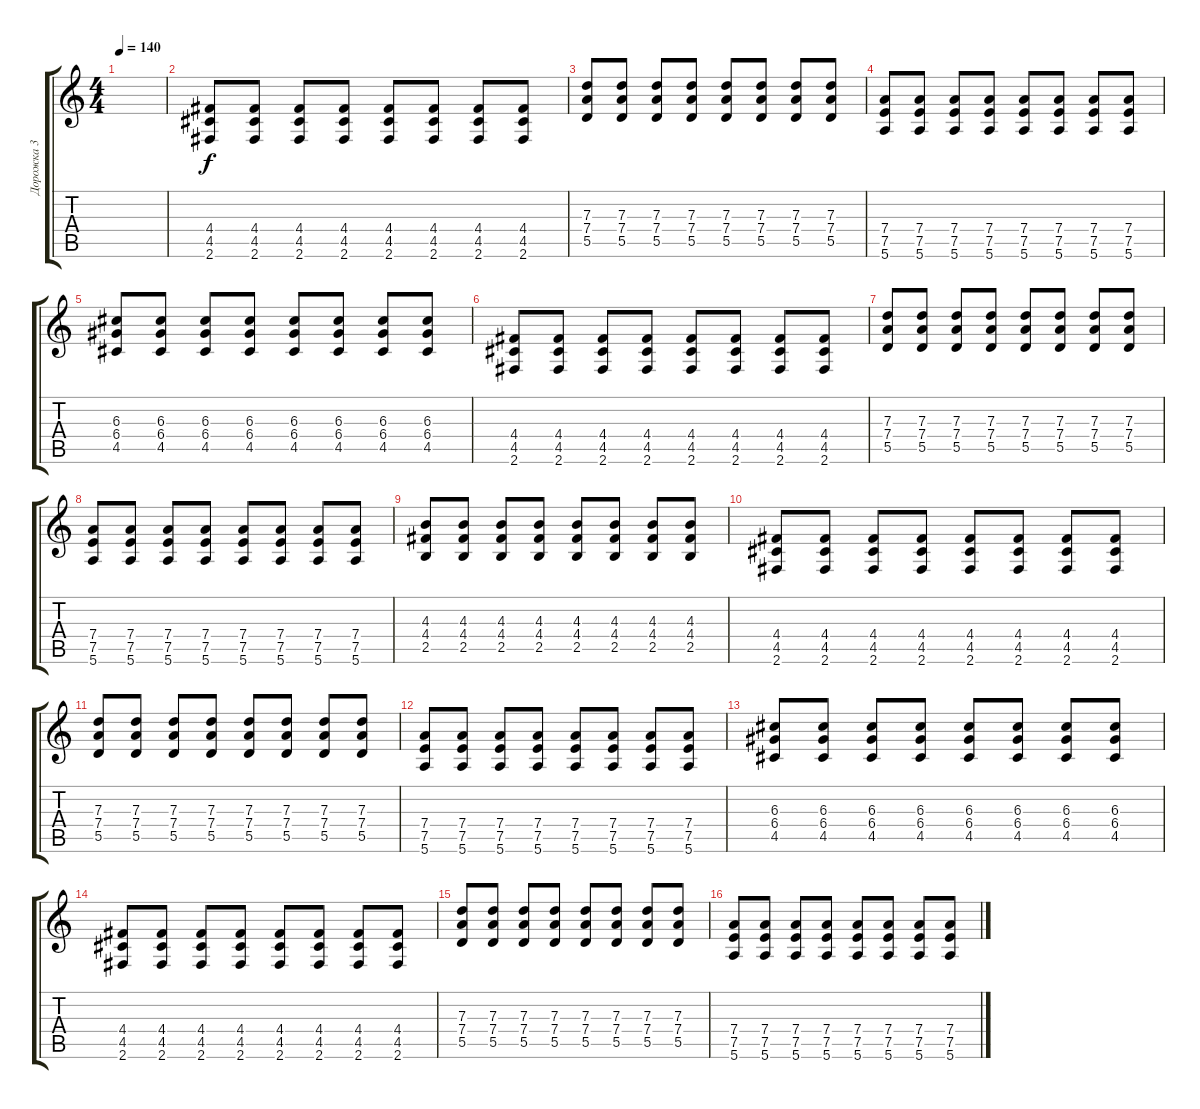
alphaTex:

\track ("Дорожка 3" "Дорожка 3") {instrument overdrivenguitar}
\staff {score tabs}
\tuning (E4 B3 G3 D3 A2 E2) {hide}
\ts (4 4)
\tempo 140
\clef g2
\ks c
|
(4.4 4.5 2.6).8 (4.4 4.5 2.6).8 (4.4 4.5 2.6).8 (4.4 4.5 2.6).8 (4.4 4.5 2.6).8 (4.4 4.5 2.6).8 (4.4 4.5 2.6).8 (4.4 4.5 2.6).8 |
(7.3 7.4 5.5).8 (7.3 7.4 5.5).8 (7.3 7.4 5.5).8 (7.3 7.4 5.5).8 (7.3 7.4 5.5).8 (7.3 7.4 5.5).8 (7.3 7.4 5.5).8 (7.3 7.4 5.5).8 |
(7.4 7.5 5.6).8 (7.4 7.5 5.6).8 (7.4 7.5 5.6).8 (7.4 7.5 5.6).8 (7.4 7.5 5.6).8 (7.4 7.5 5.6).8 (7.4 7.5 5.6).8 (7.4 7.5 5.6).8 |
(6.3 6.4 4.5).8 (6.3 6.4 4.5).8 (6.3 6.4 4.5).8 (6.3 6.4 4.5).8 (6.3 6.4 4.5).8 (6.3 6.4 4.5).8 (6.3 6.4 4.5).8 (6.3 6.4 4.5).8 |
(4.4 4.5 2.6).8 (4.4 4.5 2.6).8 (4.4 4.5 2.6).8 (4.4 4.5 2.6).8 (4.4 4.5 2.6).8 (4.4 4.5 2.6).8 (4.4 4.5 2.6).8 (4.4 4.5 2.6).8 |
(7.3 7.4 5.5).8 (7.3 7.4 5.5).8 (7.3 7.4 5.5).8 (7.3 7.4 5.5).8 (7.3 7.4 5.5).8 (7.3 7.4 5.5).8 (7.3 7.4 5.5).8 (7.3 7.4 5.5).8 |
(7.4 7.5 5.6).8 (7.4 7.5 5.6).8 (7.4 7.5 5.6).8 (7.4 7.5 5.6).8 (7.4 7.5 5.6).8 (7.4 7.5 5.6).8 (7.4 7.5 5.6).8 (7.4 7.5 5.6).8 |
(4.3 4.4 2.5).8 (4.3 4.4 2.5).8 (4.3 4.4 2.5).8 (4.3 4.4 2.5).8 (4.3 4.4 2.5).8 (4.3 4.4 2.5).8 (4.3 4.4 2.5).8 (4.3 4.4 2.5).8 |
(4.4 4.5 2.6).8 (4.4 4.5 2.6).8 (4.4 4.5 2.6).8 (4.4 4.5 2.6).8 (4.4 4.5 2.6).8 (4.4 4.5 2.6).8 (4.4 4.5 2.6).8 (4.4 4.5 2.6).8 |
(7.3 7.4 5.5).8 (7.3 7.4 5.5).8 (7.3 7.4 5.5).8 (7.3 7.4 5.5).8 (7.3 7.4 5.5).8 (7.3 7.4 5.5).8 (7.3 7.4 5.5).8 (7.3 7.4 5.5).8 |
(7.4 7.5 5.6).8 (7.4 7.5 5.6).8 (7.4 7.5 5.6).8 (7.4 7.5 5.6).8 (7.4 7.5 5.6).8 (7.4 7.5 5.6).8 (7.4 7.5 5.6).8 (7.4 7.5 5.6).8 |
(6.3 6.4 4.5).8 (6.3 6.4 4.5).8 (6.3 6.4 4.5).8 (6.3 6.4 4.5).8 (6.3 6.4 4.5).8 (6.3 6.4 4.5).8 (6.3 6.4 4.5).8 (6.3 6.4 4.5).8 |
(4.4 4.5 2.6).8 (4.4 4.5 2.6).8 (4.4 4.5 2.6).8 (4.4 4.5 2.6).8 (4.4 4.5 2.6).8 (4.4 4.5 2.6).8 (4.4 4.5 2.6).8 (4.4 4.5 2.6).8 |
(7.3 7.4 5.5).8 (7.3 7.4 5.5).8 (7.3 7.4 5.5).8 (7.3 7.4 5.5).8 (7.3 7.4 5.5).8 (7.3 7.4 5.5).8 (7.3 7.4 5.5).8 (7.3 7.4 5.5).8 |
(7.4 7.5 5.6).8 (7.4 7.5 5.6).8 (7.4 7.5 5.6).8 (7.4 7.5 5.6).8 (7.4 7.5 5.6).8 (7.4 7.5 5.6).8 (7.4 7.5 5.6).8 (7.4 7.5 5.6).8
